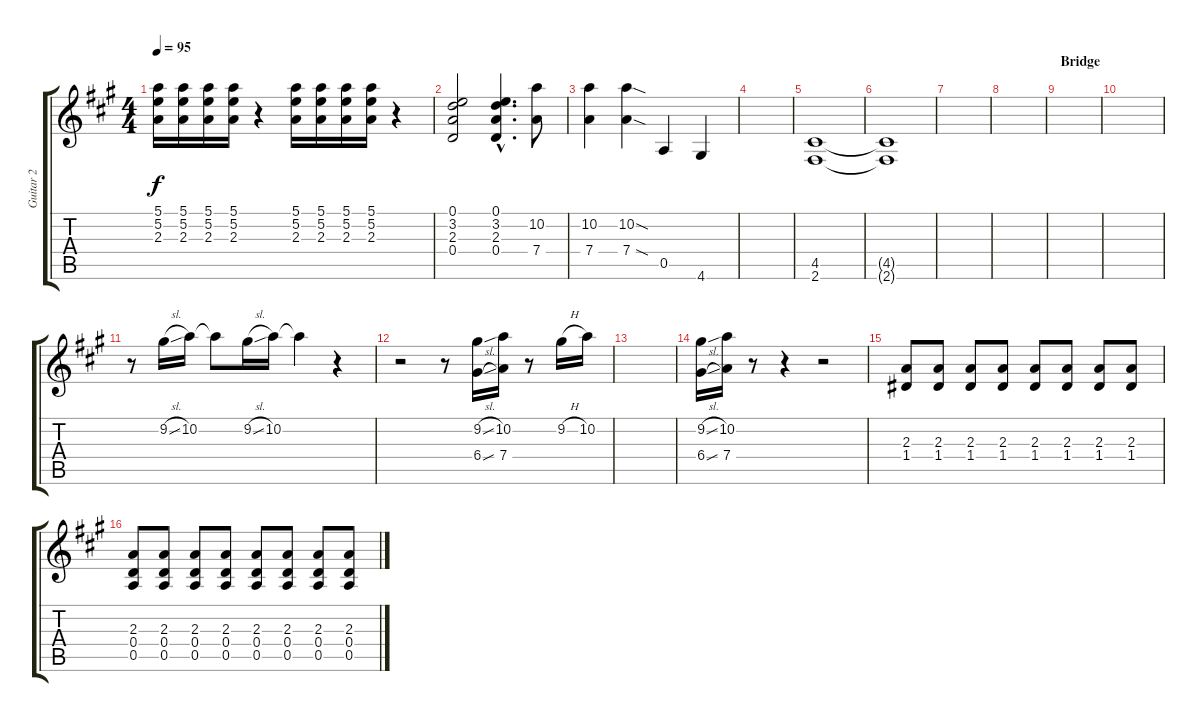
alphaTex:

\track ("Guitar 2" "Guitar 2") {instrument overdrivenguitar}
\staff {score tabs}
\tuning (E4 B3 G3 D3 A2 E2) {hide}
\ts (4 4)
\tempo 95
\clef g2
\ks a
(5.1 5.2 2.3).16{dy f} (5.1 5.2 2.3).16 (5.1 5.2 2.3).16 (5.1 5.2 2.3).16 r.4 (5.1 5.2 2.3).16 (5.1 5.2 2.3).16 (5.1 5.2 2.3).16 (5.1 5.2 2.3).16 r.4 |
(0.1 3.2 2.3 0.4).2 (0.1{hac} 3.2{hac} 2.3{hac} 0.4{hac}).4{d} (10.2 7.4).8 |
(10.2 7.4).4 (10.2{sod} 7.4{sod}).4 0.5.4 4.6.4 |
|
(4.5 2.6).1 |
(4.5{t} 2.6{t}).1{volume 0} |
|
|
\section ("" "Bridge")
|
|
r.8 9.2{sl}.16 10.2.16 10.2{t}.8 9.2{sl}.16 10.2.16 10.2{t}.4 r.4 |
r.2 r.8 (9.2{sl} 6.4{sl}).16 (10.2 7.4).16 r.8 9.2{h}.16 10.2.16 |
|
(9.2{sl} 6.4{sl}).16 (10.2 7.4).16 r.8 r.4 r.2 |
(2.3 1.4).8{volume 0} (2.3 1.4).8{volume 10} (2.3 1.4).8 (2.3 1.4).8 (2.3 1.4).8 (2.3 1.4).8 (2.3 1.4).8 (2.3 1.4).8 |
(2.3 0.4 0.5).8 (2.3 0.4 0.5).8 (2.3 0.4 0.5).8 (2.3 0.4 0.5).8 (2.3 0.4 0.5).8 (2.3 0.4 0.5).8 (2.3 0.4 0.5).8 (2.3 0.4 0.5).8
